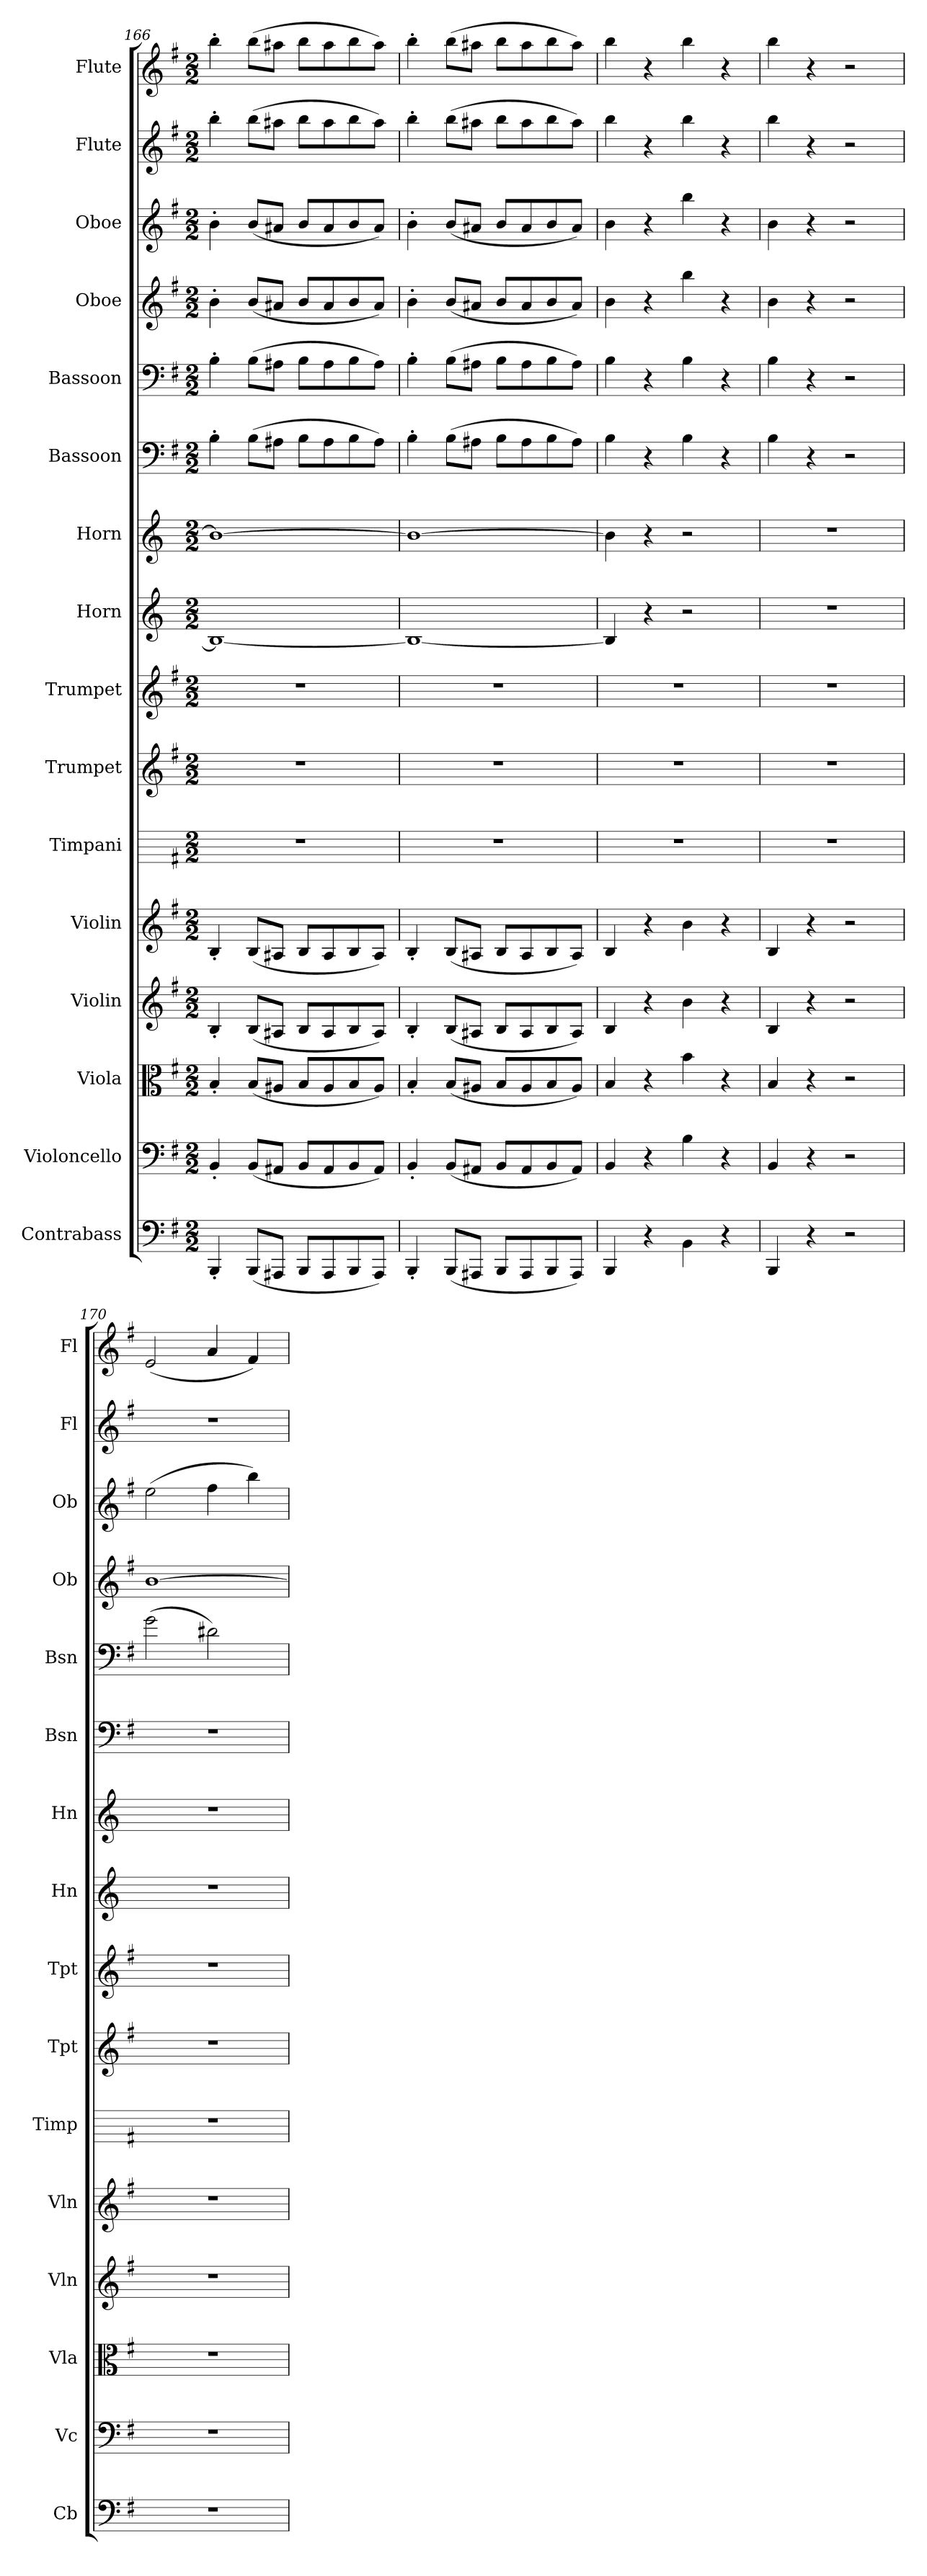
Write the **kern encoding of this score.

**kern	**kern	**kern	**kern	**kern	**kern	**kern	**kern	**kern	**kern	**kern	**kern	**kern	**kern	**kern	**kern
*part16	*part15	*part14	*part13	*part12	*part11	*part10	*part9	*part8	*part7	*part6	*part5	*part4	*part3	*part2	*part1
*staff16	*staff15	*staff14	*staff13	*staff12	*staff11	*staff10	*staff9	*staff8	*staff7	*staff6	*staff5	*staff4	*staff3	*staff2	*staff1
*I"Contrabass	*I"Violoncello	*I"Viola	*I"Violin	*I"Violin	*I"Timpani	*I"Trumpet	*I"Trumpet	*I"Horn	*I"Horn	*I"Bassoon	*I"Bassoon	*I"Oboe	*I"Oboe	*I"Flute	*I"Flute
*I'Cb	*I'Vc	*I'Vla	*I'Vln	*I'Vln	*I'Timp	*I'Tpt	*I'Tpt	*I'Hn	*I'Hn	*I'Bsn	*I'Bsn	*I'Ob	*I'Ob	*I'Fl	*I'Fl
*clefF4	*clefF4	*clefC3	*clefG2	*clefG2	*	*clefG2	*clefG2	*clefG2	*clefG2	*clefF4	*clefF4	*clefG2	*clefG2	*clefG2	*clefG2
*k[f#]	*k[f#]	*k[f#]	*k[f#]	*k[f#]	*k[f#]	*k[f#]	*k[f#]	*k[]	*k[]	*k[f#]	*k[f#]	*k[f#]	*k[f#]	*k[f#]	*k[f#]
*M2/2	*M2/2	*M2/2	*M2/2	*M2/2	*M2/2	*M2/2	*M2/2	*M2/2	*M2/2	*M2/2	*M2/2	*M2/2	*M2/2	*M2/2	*M2/2
=166	=166	=166	=166	=166	=166	=166	=166	=166	=166	=166	=166	=166	=166	=166	=166
4BBB'/	4BB'/	4B'/	4B'/	4B'/	1r	1r	1r	1B/_	1b\_	4B'\	4B'\	4b'\	4b'\	4bb'\	4bb'\
(8BBB/L	(8BB/L	(8B/L	(8B/L	(8B/L	.	.	.	.	.	(8B\L	(8B\L	(8b/L	(8b/L	(8bb\L	(8bb\L
8AAA#X/J	8AA#X/J	8A#X/J	8A#X/J	8A#X/J	.	.	.	.	.	8A#X\J	8A#X\J	8a#X/J	8a#X/J	8aa#X\J	8aa#X\J
8BBB/L	8BB/L	8B/L	8B/L	8B/L	.	.	.	.	.	8B\L	8B\L	8b/L	8b/L	8bb\L	8bb\L
8AAA#/	8AA#/	8A#/	8A#/	8A#/	.	.	.	.	.	8A#\	8A#\	8a#/	8a#/	8aa#\	8aa#\
8BBB/	8BB/	8B/	8B/	8B/	.	.	.	.	.	8B\	8B\	8b/	8b/	8bb\	8bb\
8AAA#/J)	8AA#/J)	8A#/J)	8A#/J)	8A#/J)	.	.	.	.	.	8A#\J)	8A#\J)	8a#/J)	8a#/J)	8aa#\J)	8aa#\J)
=167	=167	=167	=167	=167	=167	=167	=167	=167	=167	=167	=167	=167	=167	=167	=167
4BBB'/	4BB'/	4B'/	4B'/	4B'/	1r	1r	1r	1B/_	1b\_	4B'\	4B'\	4b'\	4b'\	4bb'\	4bb'\
(8BBB/L	(8BB/L	(8B/L	(8B/L	(8B/L	.	.	.	.	.	(8B\L	(8B\L	(8b/L	(8b/L	(8bb\L	(8bb\L
8AAA#X/J	8AA#X/J	8A#X/J	8A#X/J	8A#X/J	.	.	.	.	.	8A#X\J	8A#X\J	8a#X/J	8a#X/J	8aa#X\J	8aa#X\J
8BBB/L	8BB/L	8B/L	8B/L	8B/L	.	.	.	.	.	8B\L	8B\L	8b/L	8b/L	8bb\L	8bb\L
8AAA#/	8AA#/	8A#/	8A#/	8A#/	.	.	.	.	.	8A#\	8A#\	8a#/	8a#/	8aa#\	8aa#\
8BBB/	8BB/	8B/	8B/	8B/	.	.	.	.	.	8B\	8B\	8b/	8b/	8bb\	8bb\
8AAA#/J)	8AA#/J)	8A#/J)	8A#/J)	8A#/J)	.	.	.	.	.	8A#\J)	8A#\J)	8a#/J)	8a#/J)	8aa#\J)	8aa#\J)
=168	=168	=168	=168	=168	=168	=168	=168	=168	=168	=168	=168	=168	=168	=168	=168
4BBB/	4BB/	4B/	4B/	4B/	1r	1r	1r	4B/]	4b\]	4B\	4B\	4b\	4b\	4bb\	4bb\
4r	4r	4r	4r	4r	.	.	.	4r	4r	4r	4r	4r	4r	4r	4r
4BB\	4B\	4b\	4b\	4b\	.	.	.	2r	2r	4B\	4B\	4bb\	4bb\	4bb\	4bb\
4r	4r	4r	4r	4r	.	.	.	.	.	4r	4r	4r	4r	4r	4r
=169	=169	=169	=169	=169	=169	=169	=169	=169	=169	=169	=169	=169	=169	=169	=169
4BBB/	4BB/	4B/	4B/	4B/	1r	1r	1r	1r	1r	4B\	4B\	4b\	4b\	4bb\	4bb\
4r	4r	4r	4r	4r	.	.	.	.	.	4r	4r	4r	4r	4r	4r
2r	2r	2r	2r	2r	.	.	.	.	.	2r	2r	2r	2r	2r	2r
=170	=170	=170	=170	=170	=170	=170	=170	=170	=170	=170	=170	=170	=170	=170	=170
1r	1r	1r	1r	1r	1r	1r	1r	1r	1r	1r	(2g\	[1b\	(2ee\	1r	(2e/
.	.	.	.	.	.	.	.	.	.	.	2d#X\)	.	4ff#\	.	4a/
.	.	.	.	.	.	.	.	.	.	.	.	.	4bb\)	.	4f#/)
=	=	=	=	=	=	=	=	=	=	=	=	=	=	=	=
*-	*-	*-	*-	*-	*-	*-	*-	*-	*-	*-	*-	*-	*-	*-	*-
